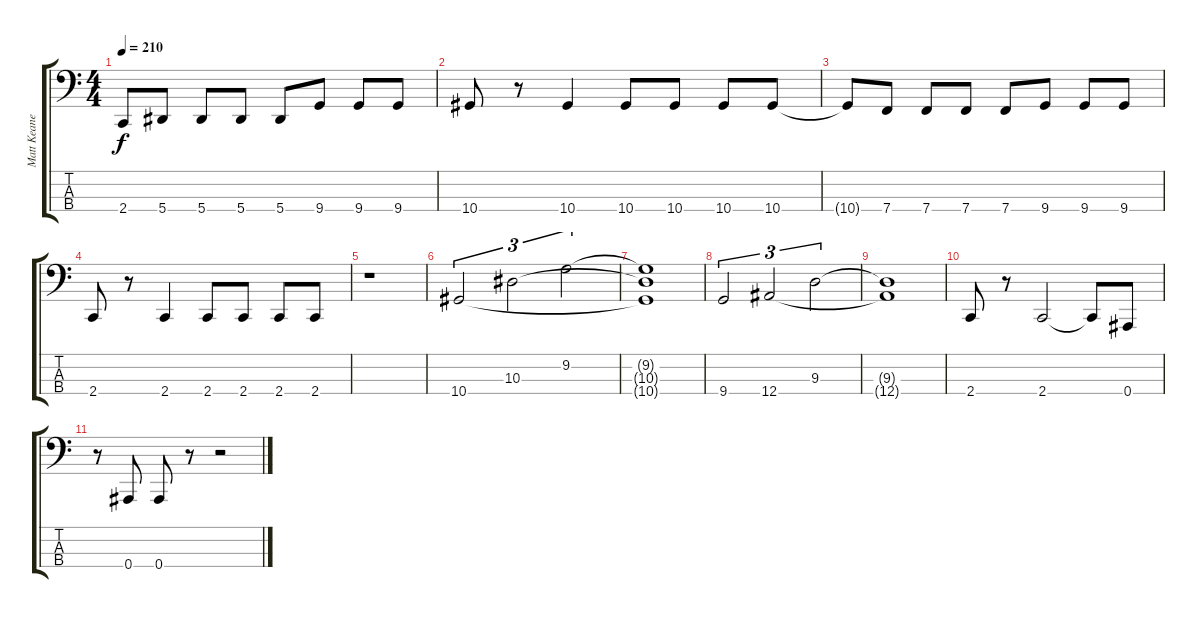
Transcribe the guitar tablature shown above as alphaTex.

\track ("Matt Keane" "Matt Keane") {instrument electricbasspick}
\staff {score tabs}
\tuning (Eb2 Bb1 F1 Bb0) {hide}
\ts (4 4)
\tempo 210
\clef f4
\ks c
2.4{t}.8{dy f} 5.4.8 5.4.8 5.4.8 5.4.8 9.4.8 9.4.8 9.4.8 |
10.4.8 r.8 10.4.4 10.4.8 10.4.8 10.4.8 10.4.8 |
10.4{t}.8 7.4.8 7.4.8 7.4.8 7.4.8 9.4.8 9.4.8 9.4.8 |
2.4.8 r.8 2.4.4 2.4.8 2.4.8 2.4.8 2.4.8 |
r.1 |
10.4.2{tu (3 2)} 10.3.2{tu (3 2)} 9.2.2{tu (3 2)} |
(9.2{t} 10.3{t} 10.4{t}).1 |
9.4.2{tu (3 2)} 12.4.2{tu (3 2)} 9.3.2{tu (3 2)} |
(9.3{t} 12.4{t}).1 |
2.4.8 r.8 2.4.2 2.4{t}.8 0.4.8 |
r.8 0.4.8 0.4.8 r.8 r.2
